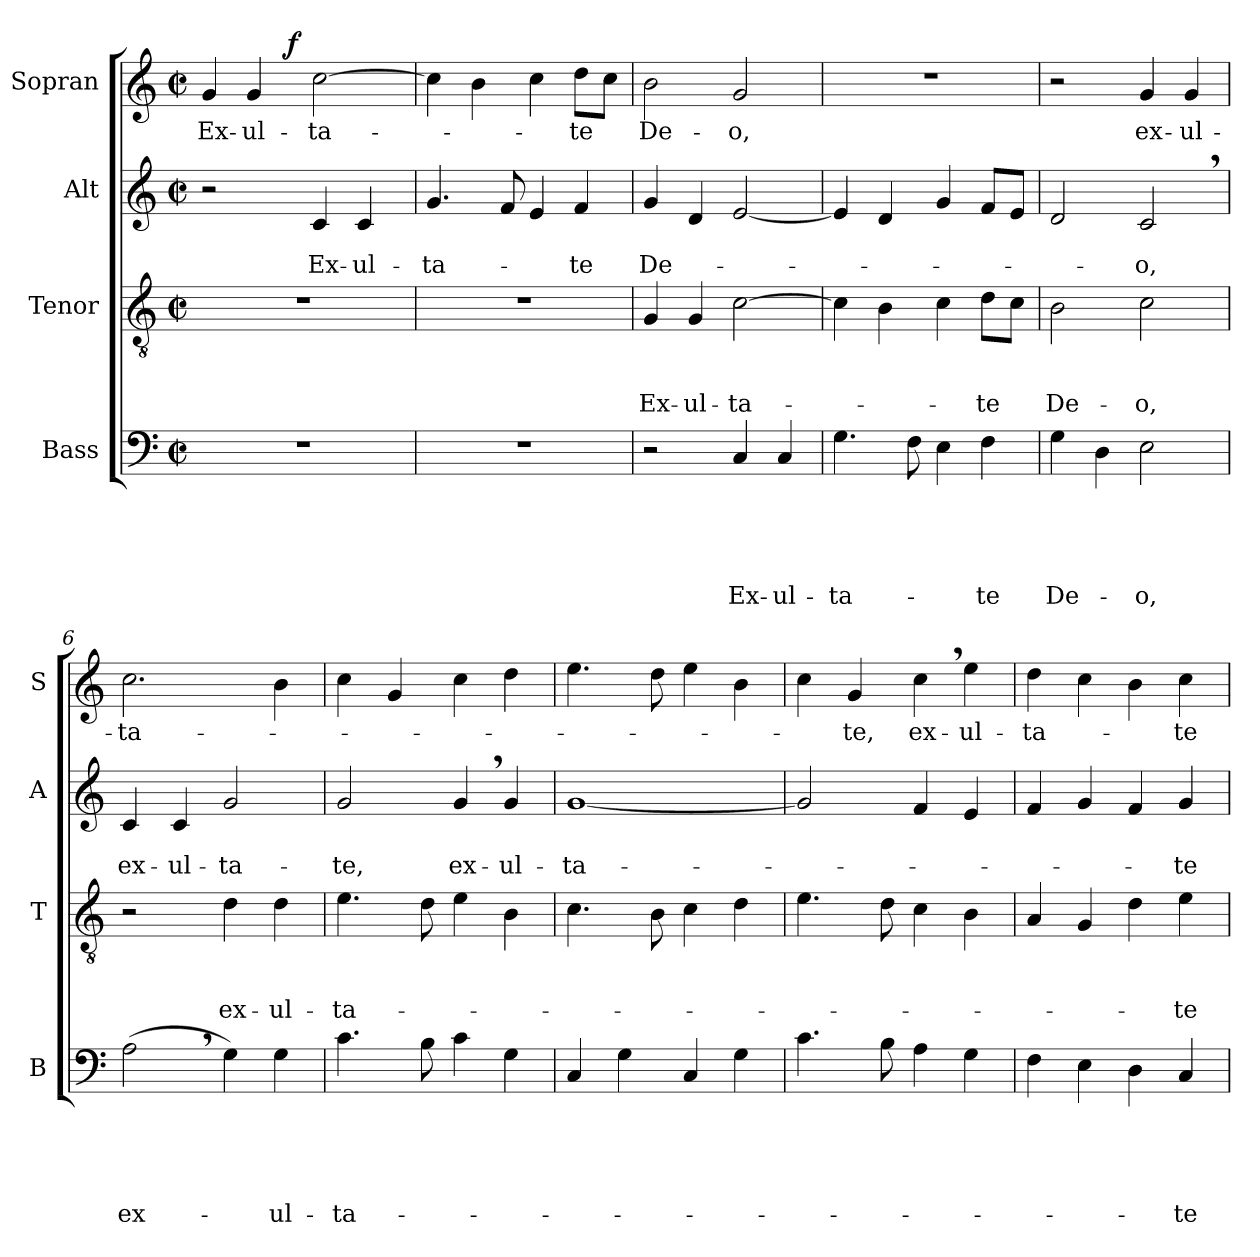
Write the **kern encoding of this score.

**kern	**text	**text	**text	**text	**text	**kern	**text	**text	**text	**kern	**text	**text	**kern	**text	**dynam
*part4	*part4	*part4	*part4	*part4	*part4	*part3	*part3	*part3	*part3	*part2	*part2	*part2	*part1	*part1	*part1
*staff4	*staff4	*staff4	*staff4	*staff4	*staff4	*staff3	*staff3	*staff3	*staff3	*staff2	*staff2	*staff2	*staff1	*staff1	*staff1
*I"Bass	*	*	*	*	*	*I"Tenor	*	*	*	*I"Alt	*	*	*I"Sopran	*	*
*I'B	*	*	*	*	*	*I'T	*	*	*	*I'A	*	*	*I'S	*	*
*clefF4	*	*	*	*	*	*clefGv2	*	*	*	*clefG2	*	*	*clefG2	*	*
*k[]	*	*	*	*	*	*k[]	*	*	*	*k[]	*	*	*k[]	*	*
*C:	*	*	*	*	*	*C:	*	*	*	*C:	*	*	*C:	*	*
*M2/2	*	*	*	*	*	*M2/2	*	*	*	*M2/2	*	*	*M2/2	*	*
*met(c|)	*	*	*	*	*	*met(c|)	*	*	*	*met(c|)	*	*	*met(c|)	*	*
=1	=1	=1	=1	=1	=1	=1	=1	=1	=1	=1	=1	=1	=1	=1	=1
!	!	!	!	!	!	!	!	!	!	!	!	!	!LO:TX:a:t=Vivace	!	!
!	!	!	!	!	!	!	!	!	!	!	!	!	!	!LO:LY:b	!
*	*	*	*	*	*	*	*	*	*	*	*	*	*^	*	*
1r	.	.	.	.	.	1r	.	.	.	2r	.	.	4g/	4ryy	Ex-	.
!	!	!	!	!	!	!	!	!	!	!	!	!	!	!	!LO:LY:b	!
.	.	.	.	.	.	.	.	.	.	.	.	.	4g/	8ryy	-ul-	.
.	.	.	.	.	.	.	.	.	.	.	.	.	.	32ryy	.	.
!	!	!	!	!	!	!	!	!	!	!	!	!	!	!	!	!LO:DY:a
.	.	.	.	.	.	.	.	.	.	.	.	.	.	2ryy	.	f
!	!	!	!	!	!	!	!	!	!	!	!	!LO:LY:b	!	!	!LO:LY:b	!
.	.	.	.	.	.	.	.	.	.	4c/	.	Ex-	[>2cc\	.	-ta-	.
!	!	!	!	!	!	!	!	!	!	!	!	!LO:LY:b	!	!	!	!
.	.	.	.	.	.	.	.	.	.	4c/	.	-ul-	.	.	.	.
.	.	.	.	.	.	.	.	.	.	.	.	.	.	16.ryy	.	.
=2	=2	=2	=2	=2	=2	=2	=2	=2	=2	=2	=2	=2	=2	=2	=2	=2
!	!	!	!	!	!	!	!	!	!	!	!	!LO:LY:b	!	!	!	!
*	*	*	*	*	*	*	*	*	*	*	*	*	*v	*v	*	*
1r	.	.	.	.	.	1r	.	.	.	4.g/	.	-ta-	4cc\]	.	.
.	.	.	.	.	.	.	.	.	.	.	.	.	4b\	.	.
.	.	.	.	.	.	.	.	.	.	8f/	.	.	.	.	.
.	.	.	.	.	.	.	.	.	.	4e/	.	.	4cc\	.	.
!	!	!	!	!	!	!	!	!	!	!	!	!LO:LY:b	!	!LO:LY:b	!
.	.	.	.	.	.	.	.	.	.	4f/	.	-te	8dd\L	-te	.
.	.	.	.	.	.	.	.	.	.	.	.	.	8cc\J	.	.
=3	=3	=3	=3	=3	=3	=3	=3	=3	=3	=3	=3	=3	=3	=3	=3
!	!	!	!	!	!	!	!	!	!LO:LY:b	!	!	!LO:LY:b	!	!LO:LY:b	!
2r	.	.	.	.	.	4G/	.	.	Ex-	4g/	.	De-	2b\	De-	.
!	!	!	!	!	!	!	!	!	!LO:LY:b	!	!	!	!	!	!
.	.	.	.	.	.	4G/	.	.	-ul-	4d/	.	.	.	.	.
!	!	!	!	!	!LO:LY:b	!	!	!	!LO:LY:b	!	!	!	!	!LO:LY:b	!
4C/	.	.	.	.	Ex-	[>2c\	.	.	-ta-	[<2e/	.	.	2g/	-o,	.
!	!	!	!	!	!LO:LY:b	!	!	!	!	!	!	!	!	!	!
4C/	.	.	.	.	-ul-	.	.	.	.	.	.	.	.	.	.
=4	=4	=4	=4	=4	=4	=4	=4	=4	=4	=4	=4	=4	=4	=4	=4
!	!	!	!	!	!LO:LY:b	!	!	!	!	!	!	!	!	!	!
4.G\	.	.	.	.	-ta-	4c\]	.	.	.	4e/]	.	.	1r	.	.
.	.	.	.	.	.	4B\	.	.	.	4d/	.	.	.	.	.
8F\	.	.	.	.	.	.	.	.	.	.	.	.	.	.	.
4E\	.	.	.	.	.	4c\	.	.	.	4g/	.	.	.	.	.
!	!	!	!	!	!LO:LY:b	!	!	!	!LO:LY:b	!	!	!	!	!	!
4F\	.	.	.	.	-te	8d\L	.	.	-te	8f/L	.	.	.	.	.
.	.	.	.	.	.	8c\J	.	.	.	8e/J	.	.	.	.	.
=5	=5	=5	=5	=5	=5	=5	=5	=5	=5	=5	=5	=5	=5	=5	=5
!	!	!	!	!	!LO:LY:b	!	!	!	!LO:LY:b	!	!	!	!	!	!
4G\	.	.	.	.	De-	2B\	.	.	De-	2d/	.	.	2r	.	.
4D\	.	.	.	.	.	.	.	.	.	.	.	.	.	.	.
!	!	!	!	!	!LO:LY:b	!	!	!	!LO:LY:b	!	!	!LO:LY:b	!	!LO:LY:b	!
2E\	.	.	.	.	-o,	2c\	.	.	-o,	2c,>/	.	-o,	4g/	ex-	.
!	!	!	!	!	!	!	!	!	!	!	!	!	!	!LO:LY:b	!
.	.	.	.	.	.	.	.	.	.	.	.	.	4g/	-ul-	.
=6	=6	=6	=6	=6	=6	=6	=6	=6	=6	=6	=6	=6	=6	=6	=6
!	!	!	!	!	!LO:LY:b	!	!	!	!	!	!	!LO:LY:b	!	!LO:LY:b	!
(>2A,>\	.	.	.	.	ex-	2r	.	.	.	4c/	.	ex-	2.cc\	-ta-	.
!	!	!	!	!	!	!	!	!	!	!	!	!LO:LY:b	!	!	!
.	.	.	.	.	.	.	.	.	.	4c/	.	-ul-	.	.	.
!	!	!	!	!	!	!	!	!	!LO:LY:b	!	!	!LO:LY:b	!	!	!
4G\)	.	.	.	.	.	4d\	.	.	ex-	2g/	.	-ta-	.	.	.
!	!	!	!	!	!LO:LY:b	!	!	!	!LO:LY:b	!	!	!	!	!	!
4G\	.	.	.	.	-ul-	4d\	.	.	-ul-	.	.	.	4b\	.	.
=7	=7	=7	=7	=7	=7	=7	=7	=7	=7	=7	=7	=7	=7	=7	=7
!	!	!	!	!	!LO:LY:b	!	!	!	!LO:LY:b	!	!	!LO:LY:b	!	!	!
4.c\	.	.	.	.	-ta-	4.e\	.	.	-ta-	2g/	.	-te,	4cc\	.	.
.	.	.	.	.	.	.	.	.	.	.	.	.	4g/	.	.
8B\	.	.	.	.	.	8d\	.	.	.	.	.	.	.	.	.
!	!	!	!	!	!	!	!	!	!	!	!	!LO:LY:b	!	!	!
4c\	.	.	.	.	.	4e\	.	.	.	4g,>/	.	ex-	4cc\	.	.
!	!	!	!	!	!	!	!	!	!	!	!	!LO:LY:b	!	!	!
4G\	.	.	.	.	.	4B\	.	.	.	4g/	.	-ul-	4dd\	.	.
!!LO:LB:g=z
=8	=8	=8	=8	=8	=8	=8	=8	=8	=8	=8	=8	=8	=8	=8	=8
!	!	!	!	!	!	!	!	!	!	!	!	!LO:LY:b	!	!	!
4C/	.	.	.	.	.	4.c\	.	.	.	[<1g	.	-ta-	4.ee\	.	.
4G\	.	.	.	.	.	.	.	.	.	.	.	.	.	.	.
.	.	.	.	.	.	8B\	.	.	.	.	.	.	8dd\	.	.
4C/	.	.	.	.	.	4c\	.	.	.	.	.	.	4ee\	.	.
4G\	.	.	.	.	.	4d\	.	.	.	.	.	.	4b\	.	.
=9	=9	=9	=9	=9	=9	=9	=9	=9	=9	=9	=9	=9	=9	=9	=9
4.c\	.	.	.	.	.	4.e\	.	.	.	2g/]	.	.	4cc\	.	.
!	!	!	!	!	!	!	!	!	!	!	!	!	!	!LO:LY:b	!
.	.	.	.	.	.	.	.	.	.	.	.	.	4g/	-te,	.
8B\	.	.	.	.	.	8d\	.	.	.	.	.	.	.	.	.
!	!	!	!	!	!	!	!	!	!	!	!	!	!	!LO:LY:b	!
4A\	.	.	.	.	.	4c\	.	.	.	4f/	.	.	4cc,>\	ex-	.
!	!	!	!	!	!	!	!	!	!	!	!	!	!	!LO:LY:b	!
4G\	.	.	.	.	.	4B\	.	.	.	4e/	.	.	4ee\	-ul-	.
=10	=10	=10	=10	=10	=10	=10	=10	=10	=10	=10	=10	=10	=10	=10	=10
!	!	!	!	!	!	!	!	!	!	!	!	!	!	!LO:LY:b	!
4F\	.	.	.	.	.	4A/	.	.	.	4f/	.	.	4dd\	-ta-	.
4E\	.	.	.	.	.	4G/	.	.	.	4g/	.	.	4cc\	.	.
4D\	.	.	.	.	.	4d\	.	.	.	4f/	.	.	4b\	.	.
!	!	!	!	!	!LO:LY:b	!	!	!	!LO:LY:b	!	!	!LO:LY:b	!	!LO:LY:b	!
4C/	.	.	.	.	-te	4e\	.	.	-te	4g/	.	-te	4cc\	-te	.
=	=	=	=	=	=	=	=	=	=	=	=	=	=	=	=
*-	*-	*-	*-	*-	*-	*-	*-	*-	*-	*-	*-	*-	*-	*-	*-
